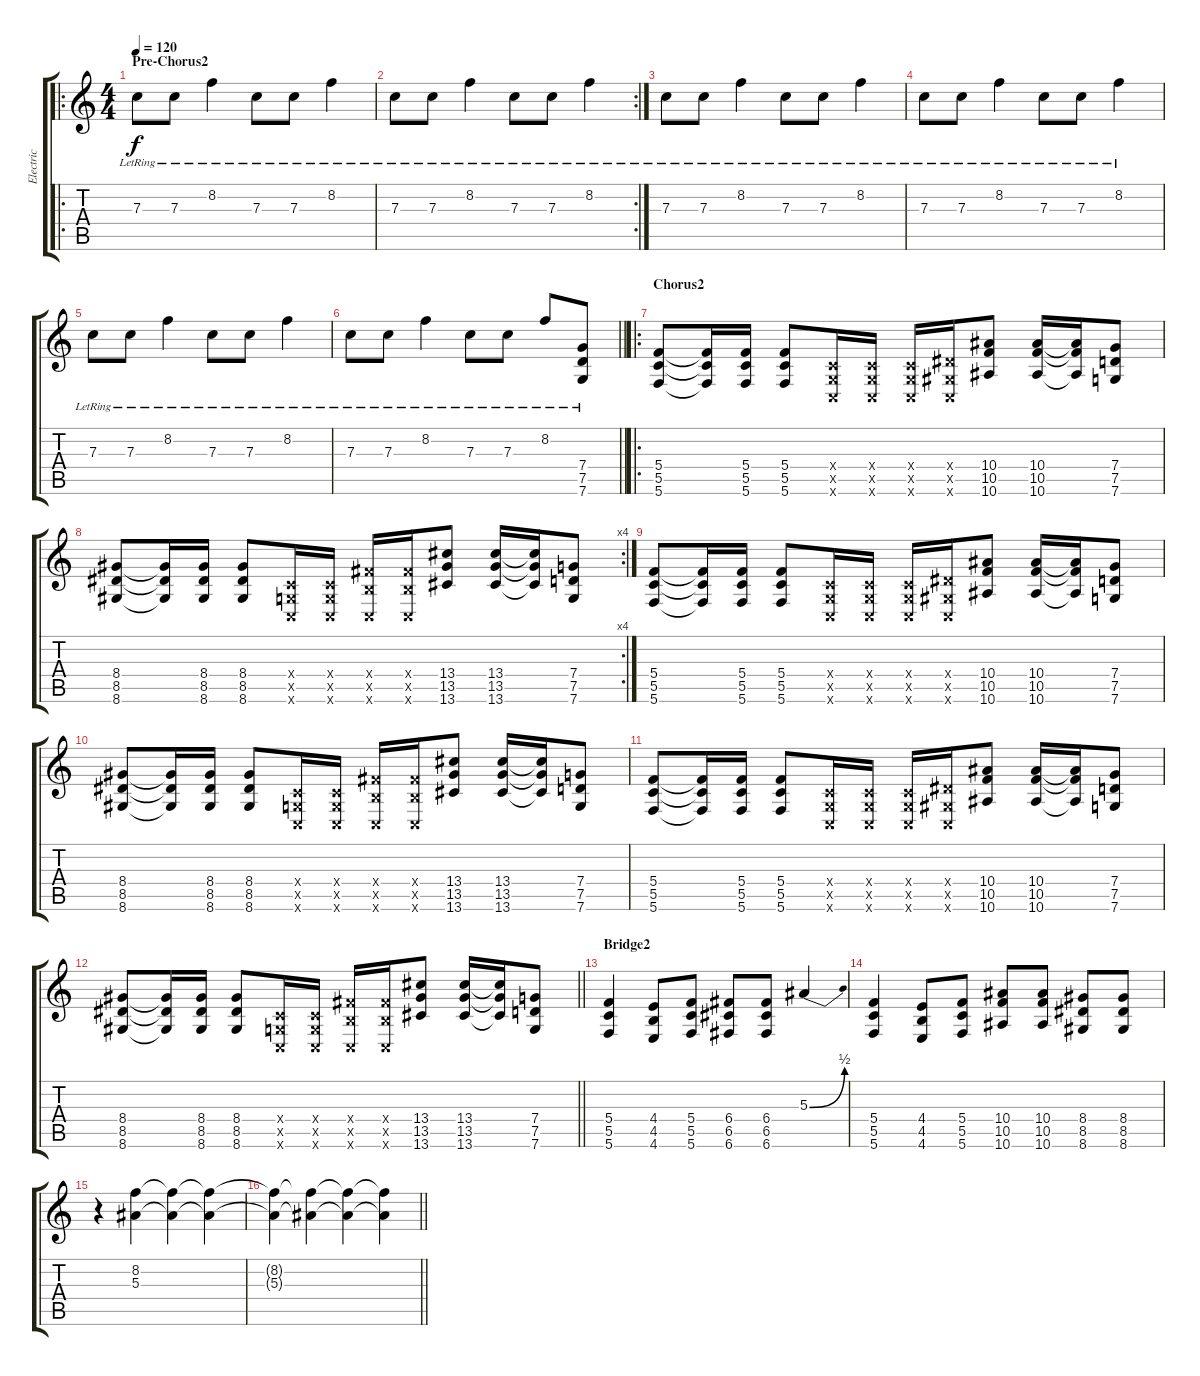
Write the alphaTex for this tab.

\track ("Electric" "Electric") {instrument electricguitarclean}
\staff {score tabs}
\tuning (D4 A3 F3 C3 G2 C2) {hide}
\ro
\ts (4 4)
\section ("" "Pre-Chorus2")
\tempo 120
\clef g2
\ks c
7.3{lr}.8{dy f instrument distortionguitar} 7.3{lr}.8 8.2{lr}.4 7.3{lr}.8 7.3{lr}.8 8.2{lr}.4 |
\rc 2
7.3{lr}.8 7.3{lr}.8 8.2{lr}.4 7.3{lr}.8 7.3{lr}.8 8.2{lr}.4 |
7.3{lr}.8 7.3{lr}.8 8.2{lr}.4 7.3{lr}.8 7.3{lr}.8 8.2{lr}.4 |
7.3{lr}.8 7.3{lr}.8 8.2{lr}.4 7.3{lr}.8 7.3{lr}.8 8.2{lr}.4 |
7.3{lr}.8 7.3{lr}.8 8.2{lr}.4 7.3{lr}.8 7.3{lr}.8 8.2{lr}.4 |
\barLineRight lightlight
7.3{lr}.8 7.3{lr}.8 8.2{lr}.4 7.3{lr}.8 7.3{lr}.8 8.2{lr}.8 (7.4{lr} 7.5{lr} 7.6{lr}).8 |
\ro
\section ("" "Chorus2")
(5.4 5.5 5.6).8 (5.4{t} 5.5{t} 5.6{t}).16 (5.4 5.5 5.6).16 (5.4 5.5 5.6).8 (0.4{x} 0.5{x} 0.6{x}).16 (0.4{x} 0.5{x} 0.6{x}).16 (0.4{x} 0.5{x} 0.6{x}).16 (3.4{x} 1.5{x} 0.6{x}).16 (10.4 10.5 10.6).8 (10.4 10.5 10.6).16 (10.4{t} 10.5{t} 10.6{t}).16 (7.4 7.5 7.6).8 |
\rc 4
(8.4 8.5 8.6).8 (8.4{t} 8.5{t} 8.6{t}).16 (8.4 8.5 8.6).16 (8.4 8.5 8.6).8 (0.4{x} 0.5{x} 0.6{x}).16 (0.4{x} 0.5{x} 0.6{x}).16 (6.4{x} 4.5{x} 0.6{x}).16 (6.4{x} 4.5{x} 0.6{x}).16 (13.4 13.5 13.6).8 (13.4 13.5 13.6).16 (13.4{t} 13.5{t} 13.6{t}).16 (7.4 7.5 7.6).8 |
(5.4 5.5 5.6).8 (5.4{t} 5.5{t} 5.6{t}).16 (5.4 5.5 5.6).16 (5.4 5.5 5.6).8 (0.4{x} 0.5{x} 0.6{x}).16 (0.4{x} 0.5{x} 0.6{x}).16 (0.4{x} 0.5{x} 0.6{x}).16 (3.4{x} 1.5{x} 0.6{x}).16 (10.4 10.5 10.6).8 (10.4 10.5 10.6).16 (10.4{t} 10.5{t} 10.6{t}).16 (7.4 7.5 7.6).8 |
(8.4 8.5 8.6).8 (8.4{t} 8.5{t} 8.6{t}).16 (8.4 8.5 8.6).16 (8.4 8.5 8.6).8 (0.4{x} 0.5{x} 0.6{x}).16 (0.4{x} 0.5{x} 0.6{x}).16 (6.4{x} 4.5{x} 0.6{x}).16 (6.4{x} 4.5{x} 0.6{x}).16 (13.4 13.5 13.6).8 (13.4 13.5 13.6).16 (13.4{t} 13.5{t} 13.6{t}).16 (7.4 7.5 7.6).8 |
(5.4 5.5 5.6).8 (5.4{t} 5.5{t} 5.6{t}).16 (5.4 5.5 5.6).16 (5.4 5.5 5.6).8 (0.4{x} 0.5{x} 0.6{x}).16 (0.4{x} 0.5{x} 0.6{x}).16 (0.4{x} 0.5{x} 0.6{x}).16 (3.4{x} 1.5{x} 0.6{x}).16 (10.4 10.5 10.6).8 (10.4 10.5 10.6).16 (10.4{t} 10.5{t} 10.6{t}).16 (7.4 7.5 7.6).8 |
\barLineRight lightlight
(8.4 8.5 8.6).8 (8.4{t} 8.5{t} 8.6{t}).16 (8.4 8.5 8.6).16 (8.4 8.5 8.6).8 (0.4{x} 0.5{x} 0.6{x}).16 (0.4{x} 0.5{x} 0.6{x}).16 (6.4{x} 4.5{x} 0.6{x}).16 (6.4{x} 4.5{x} 0.6{x}).16 (13.4 13.5 13.6).8 (13.4 13.5 13.6).16 (13.4{t} 13.5{t} 13.6{t}).16 (7.4 7.5 7.6).8 |
\section ("" "Bridge2")
(5.4 5.5 5.6).4 (4.4 4.5 4.6).8 (5.4 5.5 5.6).8 (6.4 6.5 6.6).8 (6.4 6.5 6.6).8 5.3{be (bend 0 0 60 2)}.4 |
(5.4 5.5 5.6).4 (4.4 4.5 4.6).8 (5.4 5.5 5.6).8 (10.4 10.5 10.6).8 (10.4 10.5 10.6).8 (8.4 8.5 8.6).8 (8.4 8.5 8.6).8 |
r.4 (8.2 5.3).4 (8.2{t} 5.3{t}).4 (8.2{t} 5.3{t}).4 |
\barLineRight lightlight
(8.2{t} 5.3{t}).4 (8.2{t} 5.3{t}).4 (8.2{t} 5.3{t}).4 (8.2{t} 5.3{t}).4
